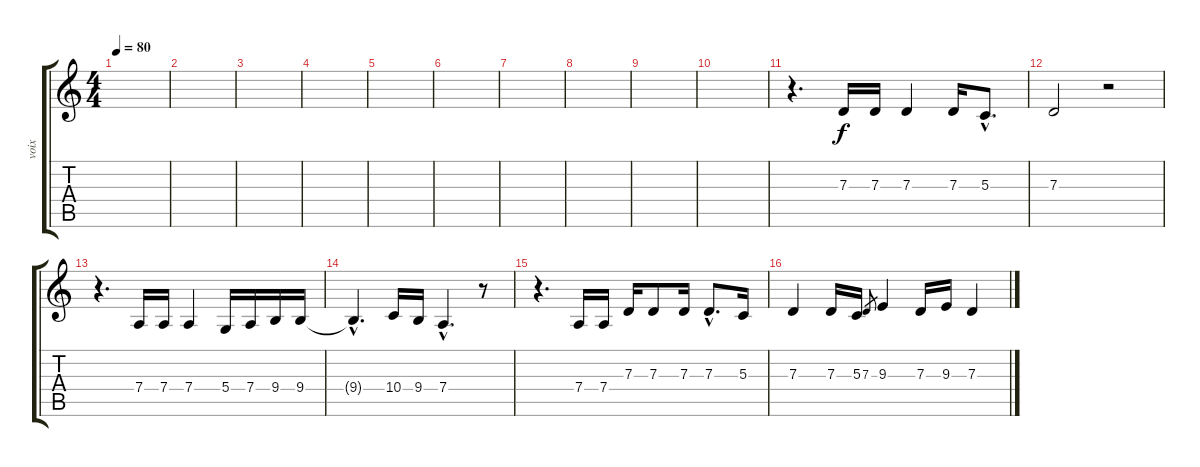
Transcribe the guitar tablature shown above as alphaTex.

\track ("voix" "voix") {instrument lead6voice}
\staff {score tabs}
\tuning (E4 B3 G3 D3 A2 E2) {hide}
\ts (4 4)
\tempo 80
\clef g2
\ks c
|
|
|
|
|
|
|
|
|
|
r.4{d} 7.3.16 7.3.16 7.3.4 7.3.16 5.3{hac}.8{d} |
7.3.2 r.2 |
r.4{d} 7.4.16 7.4.16 7.4.4 5.4.16 7.4.16 9.4.16 9.4.16 |
9.4{hac t}.4{d} 10.4.16 9.4.16 7.4{hac}.4{d} r.8 |
r.4{d} 7.4.16 7.4.16 7.3.16 7.3.8 7.3.16 7.3{hac}.8{d} 5.3.16 |
7.3.4 7.3.16 5.3.16 7.3.8{gr} 9.3.4 7.3.16 9.3.16 7.3.4
